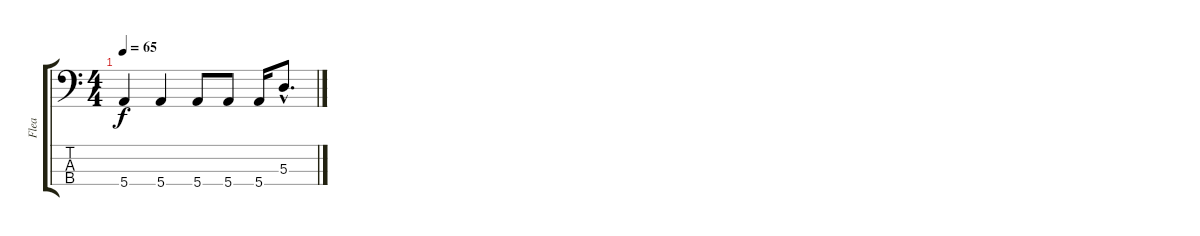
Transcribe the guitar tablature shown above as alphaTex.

\track ("Flea" "Flea") {instrument slapbass1}
\staff {score tabs}
\tuning (G2 D2 A1 E1) {hide}
\ts (4 4)
\tempo 65
\clef f4
\ks c
5.4.4{dy f} 5.4.4 5.4.8 5.4.8 5.4.16 5.3{hac}.8{d}
